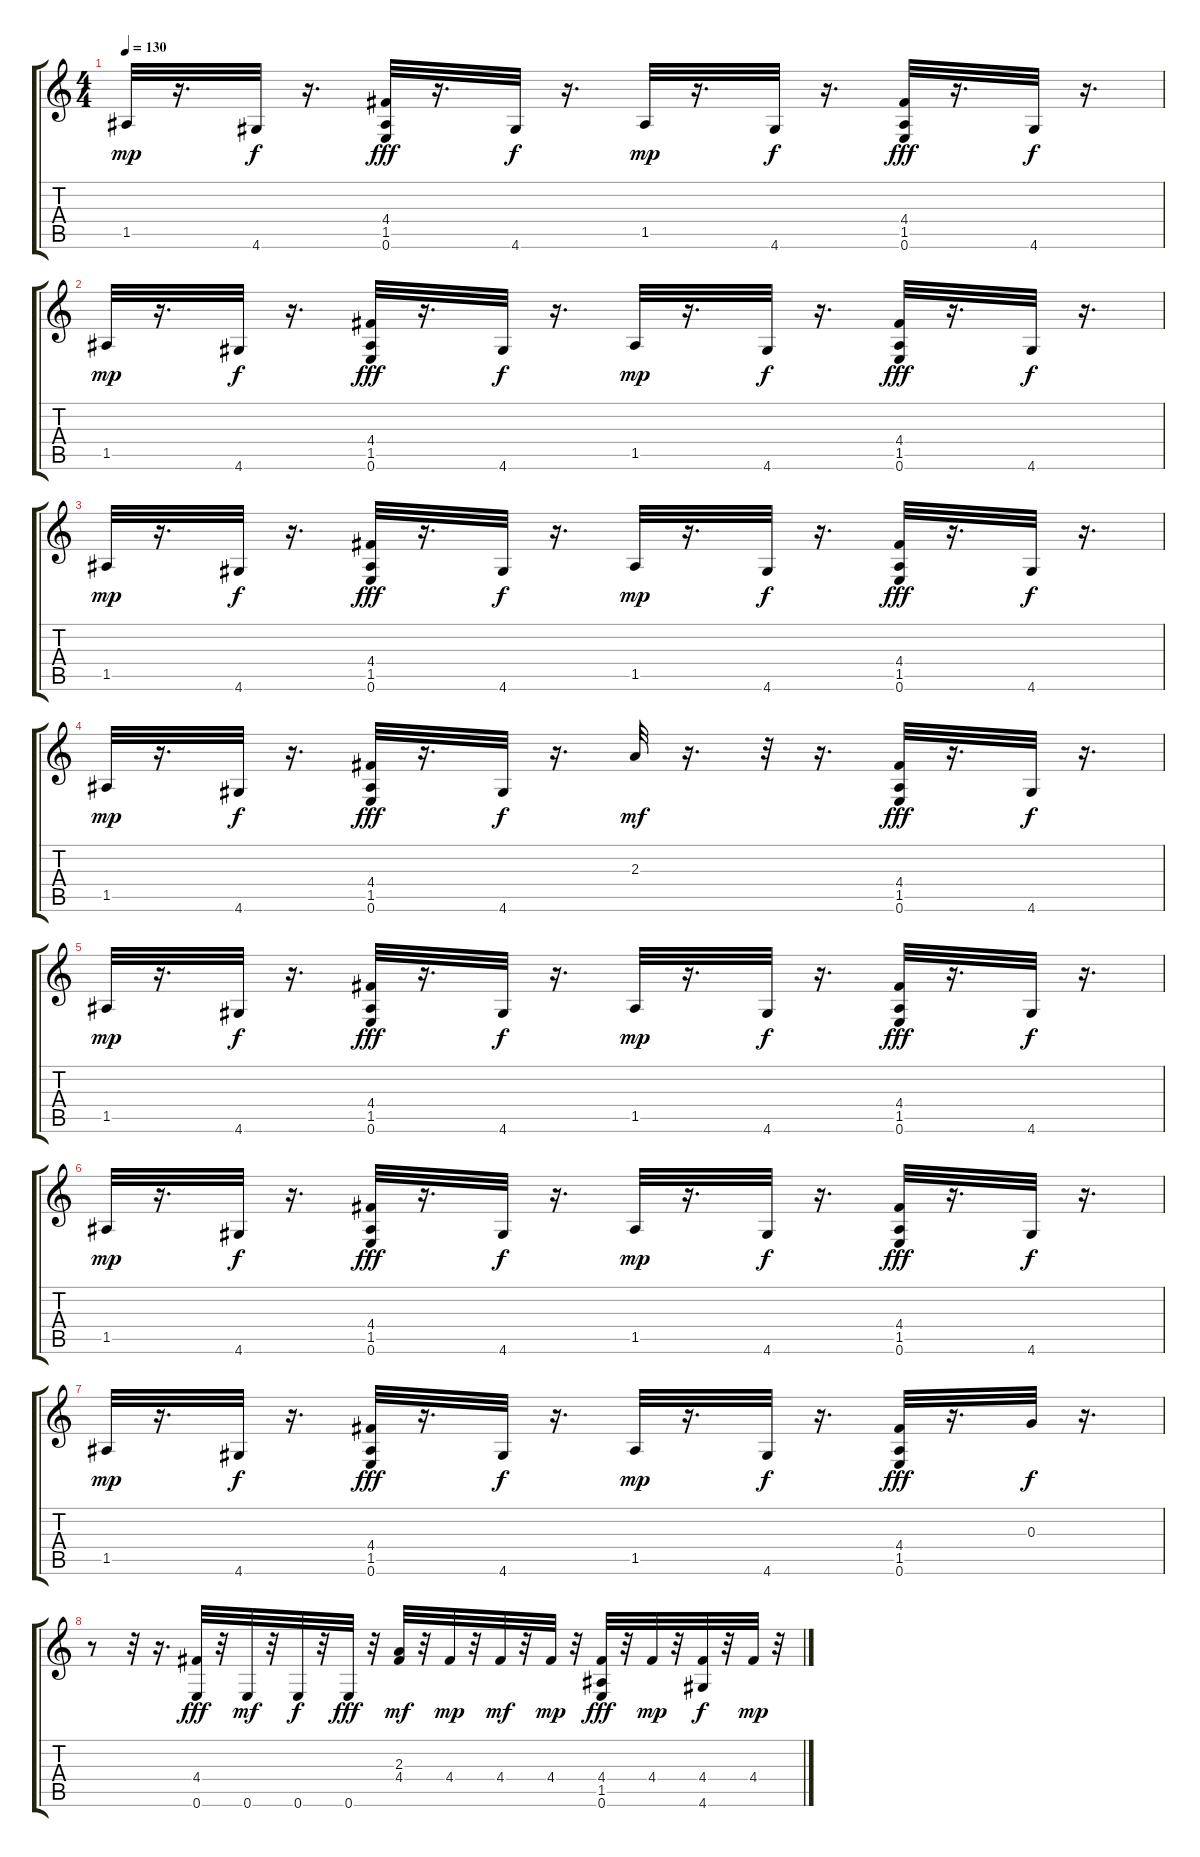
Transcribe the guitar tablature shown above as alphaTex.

\track "" {instrument acousticguitarnylon}
\staff {score tabs}
\tuning (E4 B3 G3 D3 A2 E2) {hide}
\ts (4 4)
\tempo 130
\clef g2
\ks c
1.5.32{dy mp} r.16{d} 4.6.32{dy f} r.16{d} (4.4 1.5 0.6).32{dy fff} r.16{d} 4.6.32{dy f} r.16{d} 1.5.32{dy mp} r.16{d} 4.6.32{dy f} r.16{d} (4.4 1.5 0.6).32{dy fff} r.16{d} 4.6.32{dy f} r.16{d} |
1.5.32{dy mp} r.16{d} 4.6.32{dy f} r.16{d} (4.4 1.5 0.6).32{dy fff} r.16{d} 4.6.32{dy f} r.16{d} 1.5.32{dy mp} r.16{d} 4.6.32{dy f} r.16{d} (4.4 1.5 0.6).32{dy fff} r.16{d} 4.6.32{dy f} r.16{d} |
1.5.32{dy mp} r.16{d} 4.6.32{dy f} r.16{d} (4.4 1.5 0.6).32{dy fff} r.16{d} 4.6.32{dy f} r.16{d} 1.5.32{dy mp} r.16{d} 4.6.32{dy f} r.16{d} (4.4 1.5 0.6).32{dy fff} r.16{d} 4.6.32{dy f} r.16{d} |
1.5.32{dy mp} r.16{d} 4.6.32{dy f} r.16{d} (4.4 1.5 0.6).32{dy fff} r.16{d} 4.6.32{dy f} r.16{d} 2.3.32{dy mf} r.16{d} r.32 r.16{d} (4.4 1.5 0.6).32{dy fff} r.16{d} 4.6.32{dy f} r.16{d} |
1.5.32{dy mp} r.16{d} 4.6.32{dy f} r.16{d} (4.4 1.5 0.6).32{dy fff} r.16{d} 4.6.32{dy f} r.16{d} 1.5.32{dy mp} r.16{d} 4.6.32{dy f} r.16{d} (4.4 1.5 0.6).32{dy fff} r.16{d} 4.6.32{dy f} r.16{d} |
1.5.32{dy mp} r.16{d} 4.6.32{dy f} r.16{d} (4.4 1.5 0.6).32{dy fff} r.16{d} 4.6.32{dy f} r.16{d} 1.5.32{dy mp} r.16{d} 4.6.32{dy f} r.16{d} (4.4 1.5 0.6).32{dy fff} r.16{d} 4.6.32{dy f} r.16{d} |
1.5.32{dy mp} r.16{d} 4.6.32{dy f} r.16{d} (4.4 1.5 0.6).32{dy fff} r.16{d} 4.6.32{dy f} r.16{d} 1.5.32{dy mp} r.16{d} 4.6.32{dy f} r.16{d} (4.4 1.5 0.6).32{dy fff} r.16{d} 0.3.32{dy f} r.16{d} |
r.8 r.32 r.16{d} (4.4 0.6).32{dy fff} r.32 0.6.32{dy mf} r.32 0.6.32{dy f} r.32 0.6.32{dy fff} r.32 (2.3 4.4).32{dy mf} r.32 4.4.32{dy mp} r.32 4.4.32{dy mf} r.32 4.4.32{dy mp} r.32 (4.4 1.5 0.6).32{dy fff} r.32 4.4.32{dy mp} r.32 (4.4 4.6).32{dy f} r.32 4.4.32{dy mp} r.32
